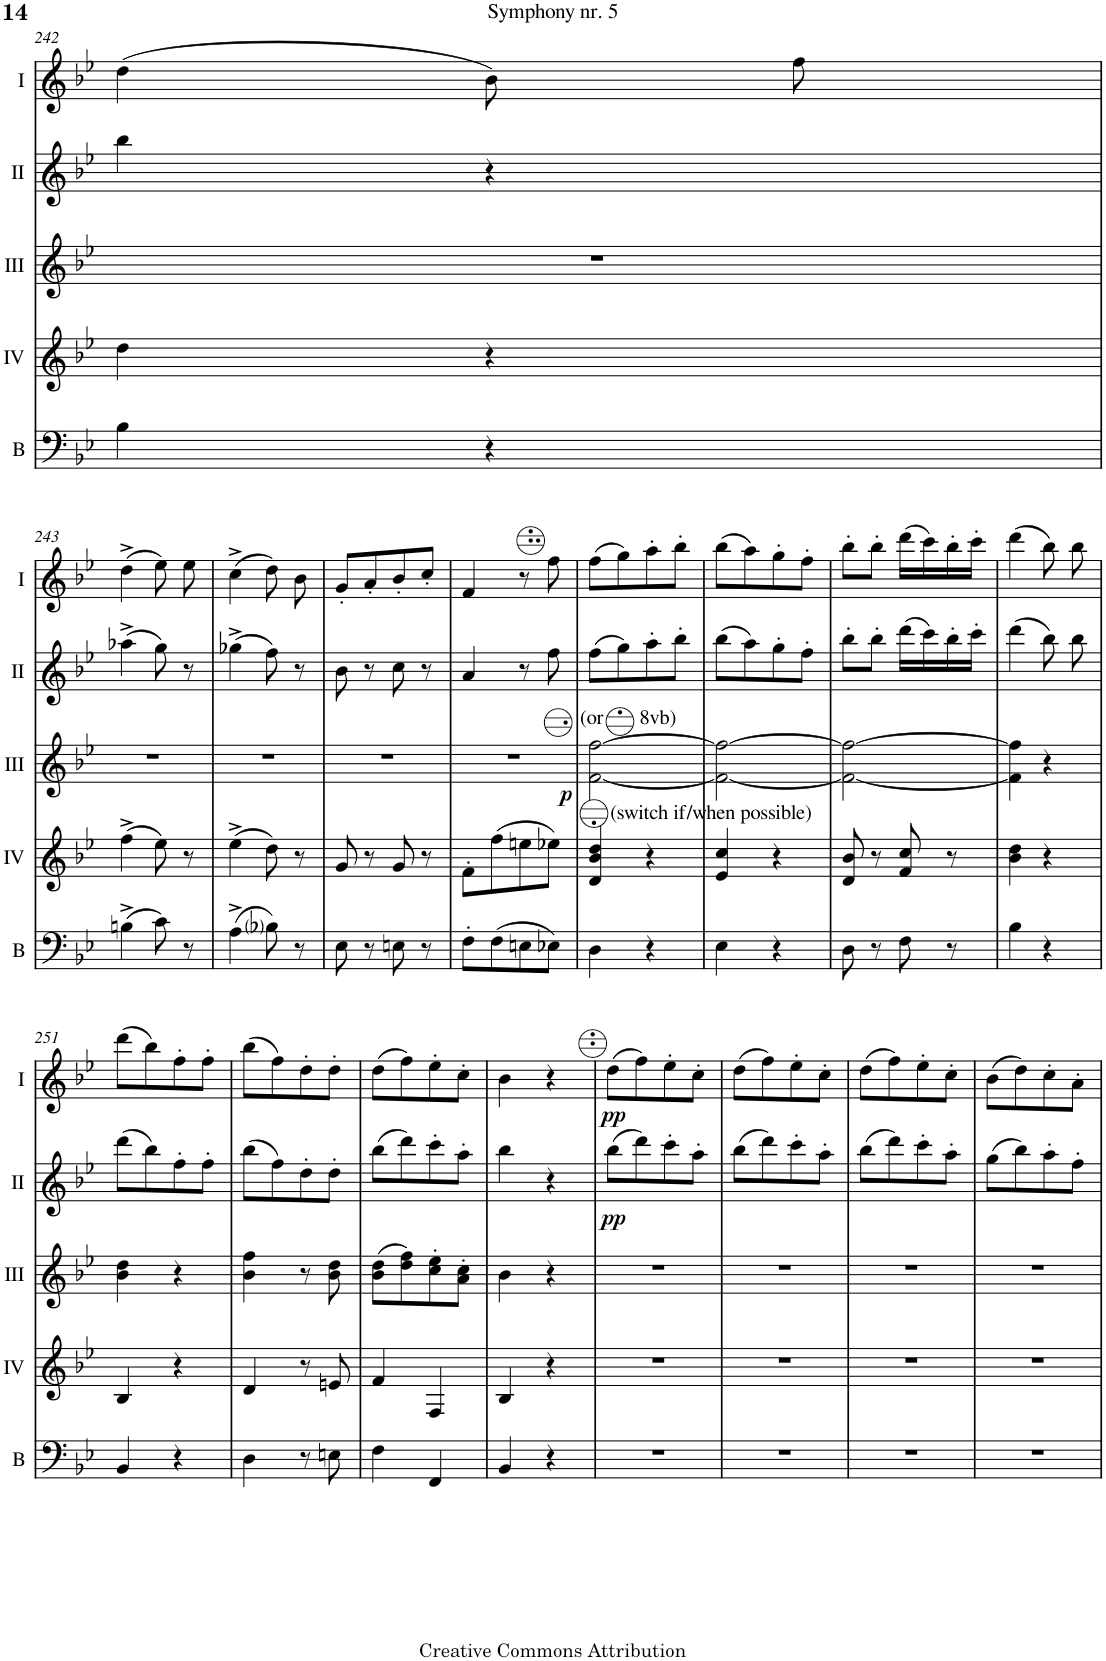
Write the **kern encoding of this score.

**kern	**kern	**kern	**dynam	**kern	**dynam	**kern	**dynam
*part5	*part4	*part3	*part3	*part2	*part2	*part1	*part1
*staff5	*staff4	*staff3	*staff3	*staff2	*staff2	*staff1	*staff1
*I"Bass	*I"Acc. 4	*I"Acc. 3	*	*I"Acc. 2	*	*I"Acc. 1	*
*I'B	*	*	*	*	*	*	*
!!LO:PB:g=z
*clefF4	*clefG2	*clefG2	*	*clefG2	*	*clefG2	*
*Trd7c12	*Trd7c12	*	*	*Trd7c12	*	*	*
*k[b-e-]	*k[b-e-]	*k[b-e-]	*	*k[b-e-]	*	*k[b-e-]	*
*M2/4	*M2/4	*M2/4	*	*M2/4	*	*M2/4	*
=242	=242	=242	=242	=242	=242	=242	=242
4B-\	4dd\	2r	.	4bb-\	.	(4dd\	.
4r	4r	.	.	4r	.	8b-\)	.
.	.	.	.	.	.	8ff\	.
!!LO:LB:g=z
=243	=243	=243	=243	=243	=243	=243	=243
(4Bn^\	(4ff^\	2r	.	(4aa-X^\	.	(4dd^\	.
8c\)	8ee-\)	.	.	8gg\)	.	8ee-\)	.
8r	8r	.	.	8r	.	8ee-\	.
=244	=244	=244	=244	=244	=244	=244	=244
(4A^\	(4ee-^\	2r	.	(4gg-X^\	.	(4cc^\	.
8B-i\)	8dd\)	.	.	8ff\)	.	8dd\)	.
8r	8r	.	.	8r	.	8b-\	.
=245	=245	=245	=245	=245	=245	=245	=245
8E-\	8g/	2r	.	8b-\	.	8g'/L	.
8r	8r	.	.	8r	.	8a'/	.
8En\	8g/	.	.	8cc\	.	8b-'/	.
8r	8r	.	.	8r	.	8cc'/J	.
=246	=246	=246	=246	=246	=246	=246	=246
8F'\L	8f'\L	2r	.	4a/	.	4f/	.
(8F\	(8ff\	.	.	.	.	.	.
8En\	8een\	.	.	8r	.	8r	.
8E-X\J)	8ee-X\J)	.	.	8ff\	.	8ff\	.
=247	=247	=247	=247	=247	=247	=247	=247
!	!	!LO:TX:a:t=(or       8vb)	!	!	!	!	!
!	!LO:TX:a:t=(switch if/when possible)	!	!	!	!	!	!
!	!	!	!LO:DY:b	!	!	!	!
4D\	4d/ 4b-/ 4dd/	[2f\ [2ff\	p	(8ff\L	.	(8ff\L	.
.	.	.	.	8gg\)	.	8gg\)	.
4r	4r	.	.	8aa'\	.	8aa'\	.
.	.	.	.	8bb-'\J	.	8bb-'\J	.
=248	=248	=248	=248	=248	=248	=248	=248
4E-\	4e-/ 4cc/	2f\_ 2ff\_	.	(8bb-\L	.	(8bb-\L	.
.	.	.	.	8aa\)	.	8aa\)	.
4r	4r	.	.	8gg'\	.	8gg'\	.
.	.	.	.	8ff'\J	.	8ff'\J	.
=249	=249	=249	=249	=249	=249	=249	=249
8D\	8d/ 8b-/	2f\_ 2ff\_	.	8bb-'\L	.	8bb-'\L	.
8r	8r	.	.	8bb-'\J	.	8bb-'\J	.
8F\	8f/ 8cc/	.	.	(16ddd\LL	.	(16ddd\LL	.
.	.	.	.	16ccc\)	.	16ccc\)	.
8r	8r	.	.	16bb-'\	.	16bb-'\	.
.	.	.	.	16ccc'\JJ	.	16ccc'\JJ	.
=250	=250	=250	=250	=250	=250	=250	=250
4B-\	4b-\ 4dd\	4f\] 4ff\]	.	(4ddd\	.	(4ddd\	.
4r	4r	4r	.	8bb-\)	.	8bb-\)	.
.	.	.	.	8bb-\	.	8bb-\	.
!!LO:LB:g=z
=251	=251	=251	=251	=251	=251	=251	=251
4BB-/	4B-/	4b-\ 4dd\	.	(8ddd\L	.	(8ddd\L	.
.	.	.	.	8bb-\)	.	8bb-\)	.
4r	4r	4r	.	8ff'\	.	8ff'\	.
.	.	.	.	8ff'\J	.	8ff'\J	.
=252	=252	=252	=252	=252	=252	=252	=252
4D\	4d/	4b-\ 4ff\	.	(8bb-\L	.	(8bb-\L	.
.	.	.	.	8ff\)	.	8ff\)	.
8r	8r	8r	.	8dd'\	.	8dd'\	.
8En\	8en/	8b-\ 8dd\	.	8dd'\J	.	8dd'\J	.
=253	=253	=253	=253	=253	=253	=253	=253
4F\	4f/	(8b-\ 8dd\L	.	(8bb-\L	.	(8dd\L	.
.	.	8dd\ 8ff\)	.	8ddd\)	.	8ff\)	.
4FF/	4F/	8cc\' 8ee-\'	.	8ccc'\	.	8ee-'\	.
.	.	8a\' 8cc\'J	.	8aa'\J	.	8cc'\J	.
=254	=254	=254	=254	=254	=254	=254	=254
4BB-/	4B-/	4b-\	.	4bb-\	.	4b-\	.
4r	4r	4r	.	4r	.	4r	.
=255	=255	=255	=255	=255	=255	=255	=255
!	!	!	!	!	!LO:DY:b	!	!LO:DY:b
2r	2r	2r	.	(8bb-\L	pp	(8dd\L	pp
.	.	.	.	8ddd\)	.	8ff\)	.
.	.	.	.	8ccc'\	.	8ee-'\	.
.	.	.	.	8aa'\J	.	8cc'\J	.
=256	=256	=256	=256	=256	=256	=256	=256
2r	2r	2r	.	(8bb-\L	.	(8dd\L	.
.	.	.	.	8ddd\)	.	8ff\)	.
.	.	.	.	8ccc'\	.	8ee-'\	.
.	.	.	.	8aa'\J	.	8cc'\J	.
=257	=257	=257	=257	=257	=257	=257	=257
2r	2r	2r	.	(8bb-\L	.	(8dd\L	.
.	.	.	.	8ddd\)	.	8ff\)	.
.	.	.	.	8ccc'\	.	8ee-'\	.
.	.	.	.	8aa'\J	.	8cc'\J	.
=258	=258	=258	=258	=258	=258	=258	=258
2r	2r	2r	.	(8gg\L	.	(8b-\L	.
.	.	.	.	8bb-\)	.	8dd\)	.
.	.	.	.	8aa'\	.	8cc'\	.
.	.	.	.	8ff'\J	.	8a'\J	.
=	=	=	=	=	=	=	=
*-	*-	*-	*-	*-	*-	*-	*-
